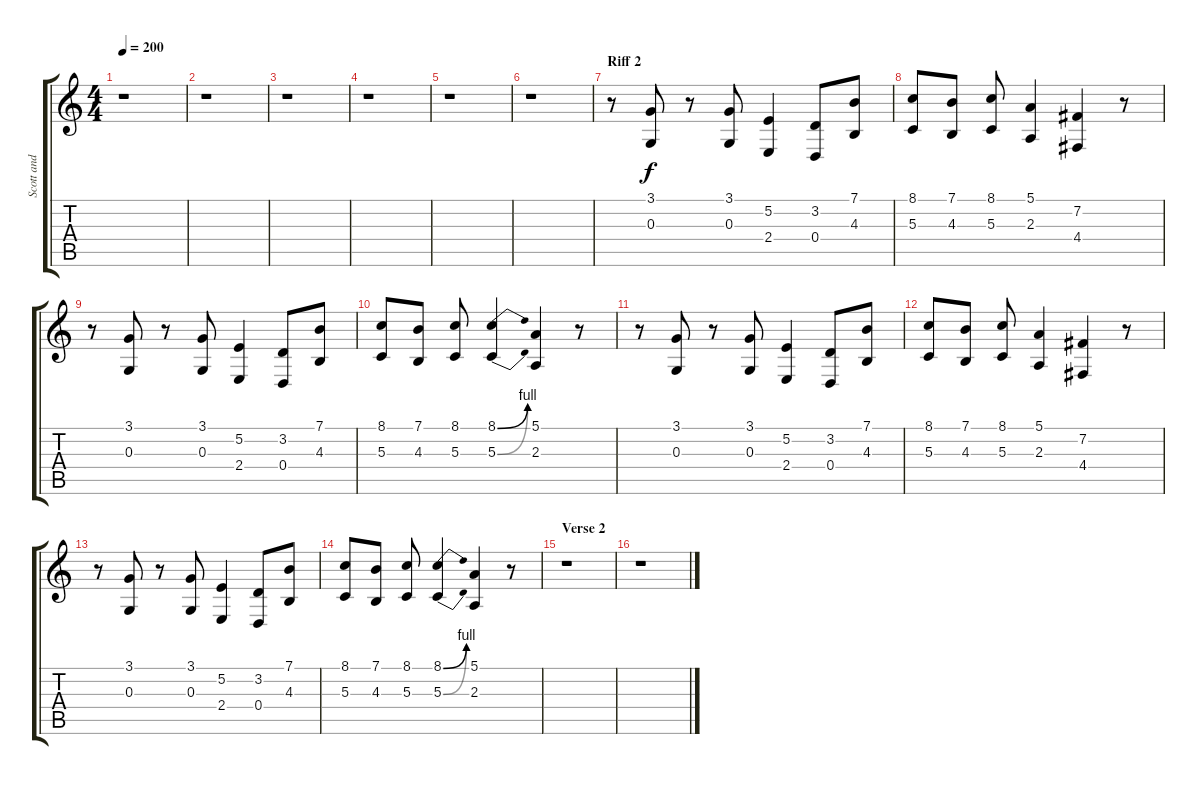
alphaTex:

\track ("Scott and Tavis (Trumpet)" "Scott and ") {instrument trumpet}
\staff {score tabs}
\tuning (E4 B3 G3 D3 A2 E2) {hide}
\ts (4 4)
\tempo 200
\clef g2
\ks c
r.1{dy f} |
r.1 |
r.1 |
r.1 |
r.1 |
r.1 |
\section ("" "Riff 2")
r.8 (3.1 0.3).8 r.8 (3.1 0.3).8 (5.2 2.4).4 (3.2 0.4).8 (7.1 4.3).8 |
(8.1 5.3).8 (7.1 4.3).8 (8.1 5.3).8 (5.1 2.3).4 (7.2 4.4).4 r.8 |
r.8 (3.1 0.3).8 r.8 (3.1 0.3).8 (5.2 2.4).4 (3.2 0.4).8 (7.1 4.3).8 |
(8.1 5.3).8 (7.1 4.3).8 (8.1 5.3).8 (8.1{be (bend 0 0 60 4)} 5.3{be (bend 0 0 60 4)}).4 (5.1 2.3).4 r.8 |
r.8 (3.1 0.3).8 r.8 (3.1 0.3).8 (5.2 2.4).4 (3.2 0.4).8 (7.1 4.3).8 |
(8.1 5.3).8 (7.1 4.3).8 (8.1 5.3).8 (5.1 2.3).4 (7.2 4.4).4 r.8 |
r.8 (3.1 0.3).8 r.8 (3.1 0.3).8 (5.2 2.4).4 (3.2 0.4).8 (7.1 4.3).8 |
(8.1 5.3).8 (7.1 4.3).8 (8.1 5.3).8 (8.1{be (bend 0 0 60 4)} 5.3{be (bend 0 0 60 4)}).4 (5.1 2.3).4 r.8 |
\section ("" "Verse 2")
r.1 |
r.1
